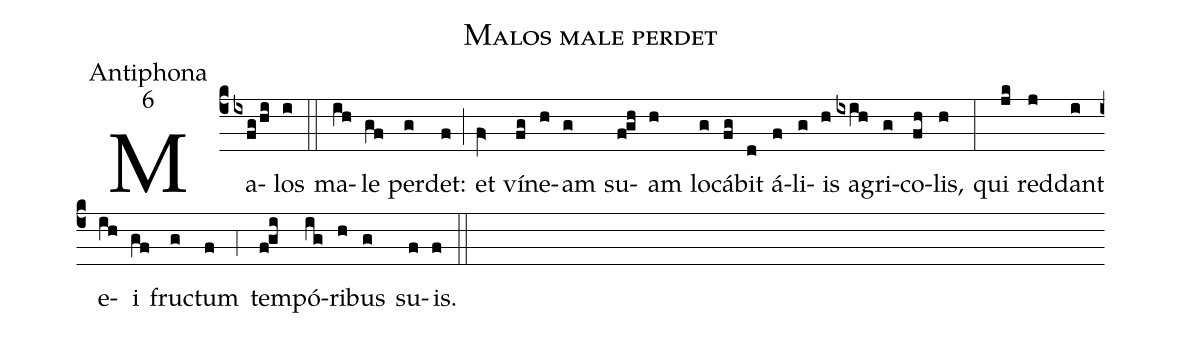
name:Malos male perdet;
office-part:Antiphona;
mode:6;
%%
(c4) Ma(ixfg/hi)los(i) (::)
ma(ih)le(gf) per(g)det:(f) (;) et(fV>) ví(fg)ne(h)am(g) su(f!gh)am(h) lo(g)cá(fg)bit(d) á(f)li(g)is(h) a(ixih)gri(g)co(fh)lis,(h) (:)
qui(jk) red(j)dant(i) e(ih)i(gf) fru(g)ctum(f) (,4) tem(f!gi)pó(ig)ri(h)bus(g) su(f)is.(f) (::)
